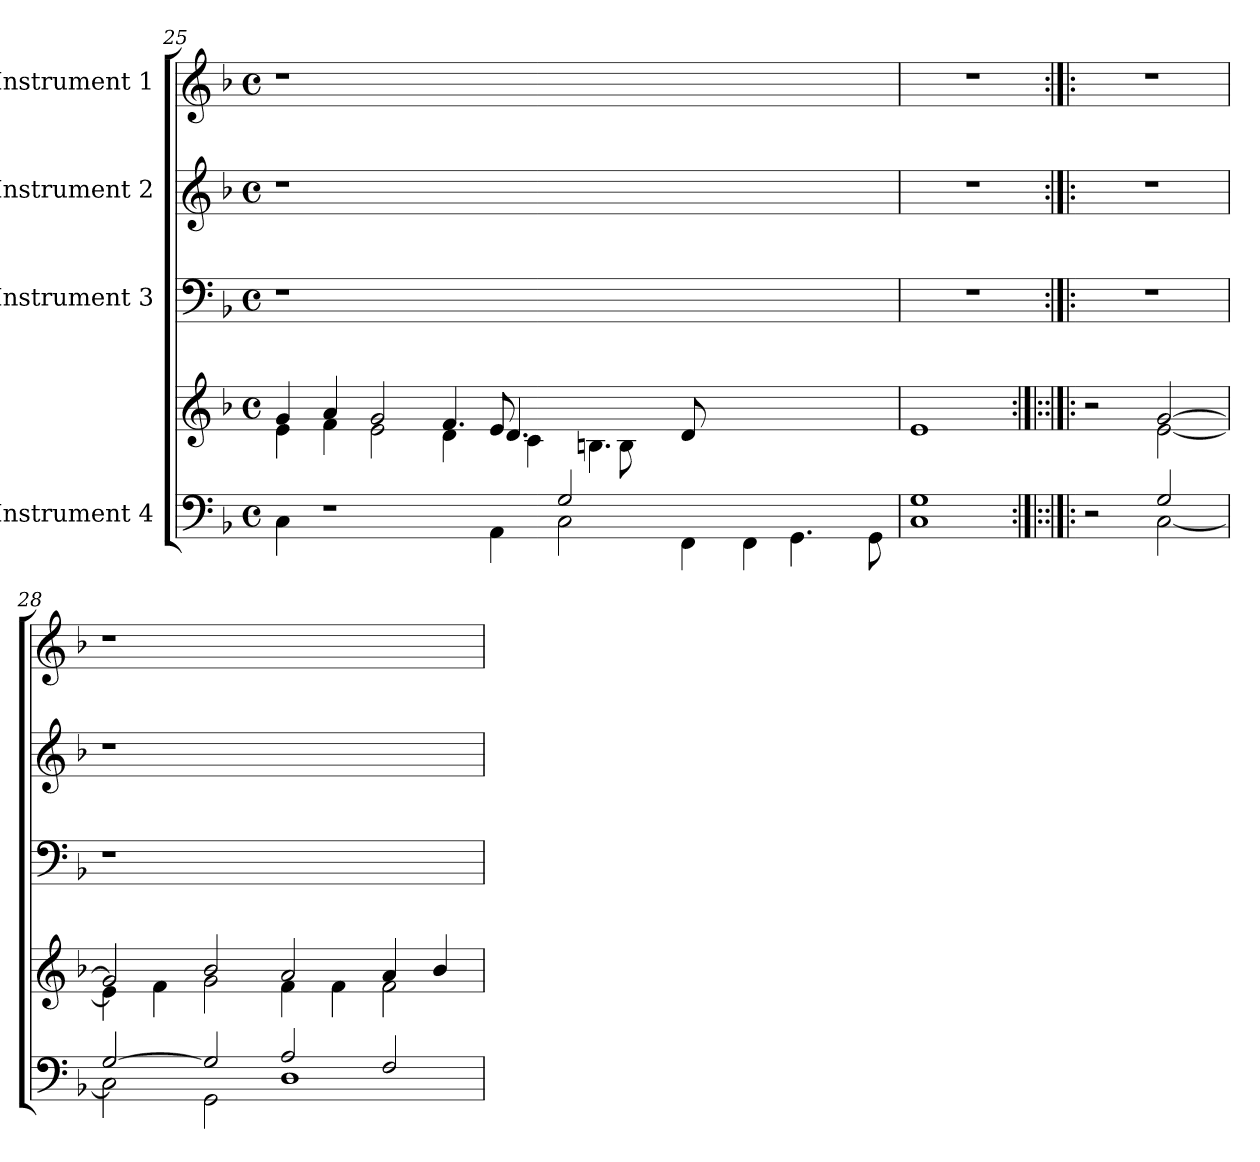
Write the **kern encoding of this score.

**kern	**kern	**kern	**kern	**kern
*part4	*part4	*part3	*part2	*part1
*staff5	*staff4	*staff3	*staff2	*staff1
*I"Instrument 4	*	*I"Instrument 3	*I"Instrument 2	*I"Instrument 1
!!LO:LB:g=z
*clefF4	*clefG2	*clefF4	*clefG2	*clefG2
*k[b-]	*k[b-]	*k[b-]	*k[b-]	*k[b-]
*F:	*F:	*F:	*F:	*F:
*M4/4	*M4/4	*M4/4	*M4/4	*M4/4
*met(c)	*met(c)	*met(c)	*met(c)	*met(c)
=25	=25	=25	=25	=25
*^	*^	*	*	*
4C\	1.ryy	4e\	4g/	1r	1r	1r
1r	.	4a/	4f\	.	.	.
.	.	2g/	2e\	.	.	.
.	.	4.f/	4d\	0ryy	0ryy	0ryy
4AA\	.	.	8e/	.	.	.
.	.	4c\	4.d/	.	.	.
2C\	2G/	.	.	.	.	.
.	.	4.Bn\	.	.	.	.
.	.	.	8B\	.	.	.
.	.	.	2..ryy	.	.	.
4FF\	1ryy	8d/	.	.	.	.
.	.	2..ryy	.	.	.	.
4FF\	.	.	.	.	.	.
4.GG\	.	.	.	.	.	.
.	.	.	4ryy	.	.	.
8GG\	.	.	.	.	.	.
*v	*v	*	*	*	*	*
*	*v	*v	*	*	*
=26	=26	=26	=26	=26
1G 1C	1e	1r	1r	1r
=27:|!|:	=27:|!|:	=27	=27	=27
*^	*^	*	*	*
2ryy	2r	2r	2ryy	1r	1r	1r
2G/	[<2C\	[>2g/	[<2e\	.	.	.
=28	=28	=28	=28	=28	=28	=28
[>2G/	2C\]	2g/]	4e\]	1r	1r	1r
.	.	.	4f\	.	.	.
2G/]	2GG\	2g\	2b-/	.	.	.
2A/	1D	4f\	2a/	1ryy	1ryy	1ryy
.	.	4f\	.	.	.	.
2F/	.	4a/	2f\	.	.	.
.	.	4b-/	.	.	.	.
*v	*v	*	*	*	*	*
*	*v	*v	*	*	*
=	=	=	=	=
*-	*-	*-	*-	*-
